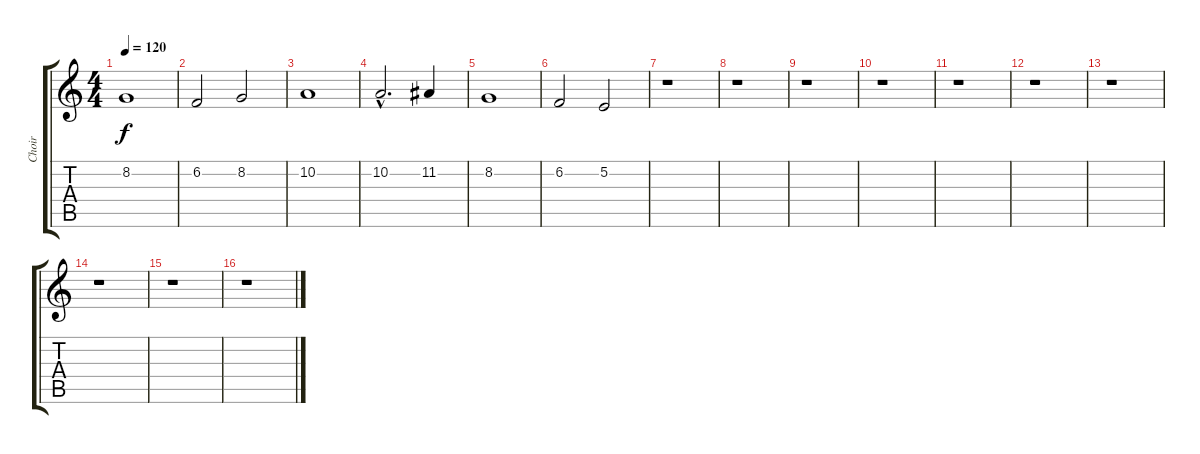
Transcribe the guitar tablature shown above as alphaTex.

\track ("Choir" "Choir") {instrument choiraahs}
\staff {score tabs}
\tuning (E4 B3 G3 D3 A2 E2) {hide}
\ts (4 4)
\tempo 120
\clef g2
\ks c
8.2.1{dy f} |
6.2.2 8.2.2 |
10.2.1 |
10.2{hac}.2{d} 11.2.4 |
8.2.1 |
6.2.2 5.2.2 |
r.1 |
r.1 |
r.1 |
r.1 |
r.1 |
r.1 |
r.1 |
r.1 |
r.1 |
r.1
